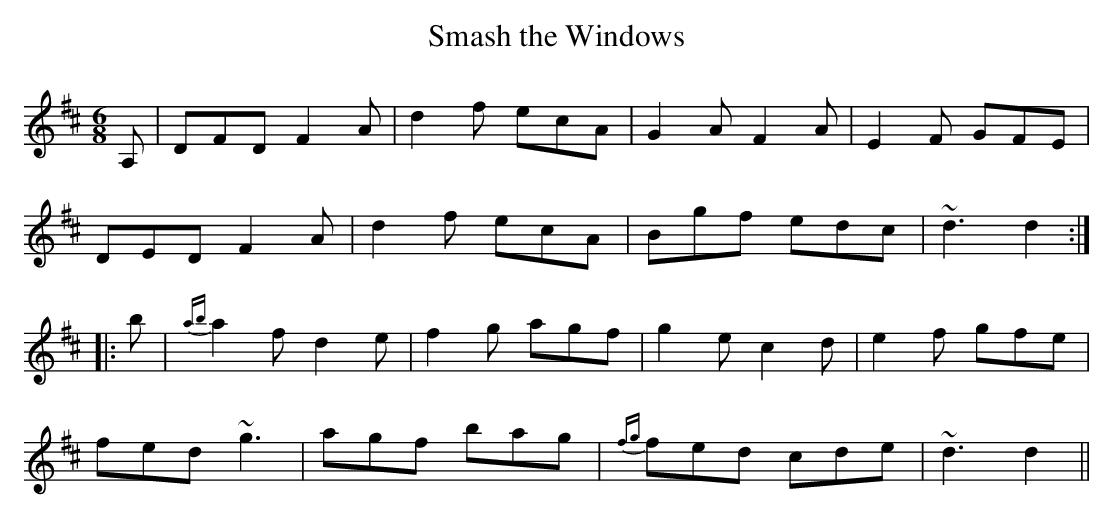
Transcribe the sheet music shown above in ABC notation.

X:1
T:Smash the Windows
M:6/8
L:1/8
K:D
A,|DFD F2A|d2f ecA|G2A F2A|E2F GFE|!
DED F2A|d2f ecA|Bgf edc|~d3 d2:|!
|:b|{ab}a2f d2e|f2g agf|g2e c2d|e2f gfe|!
fed ~g3|agf bag|{fg}fed cde|~d3 d2||!
